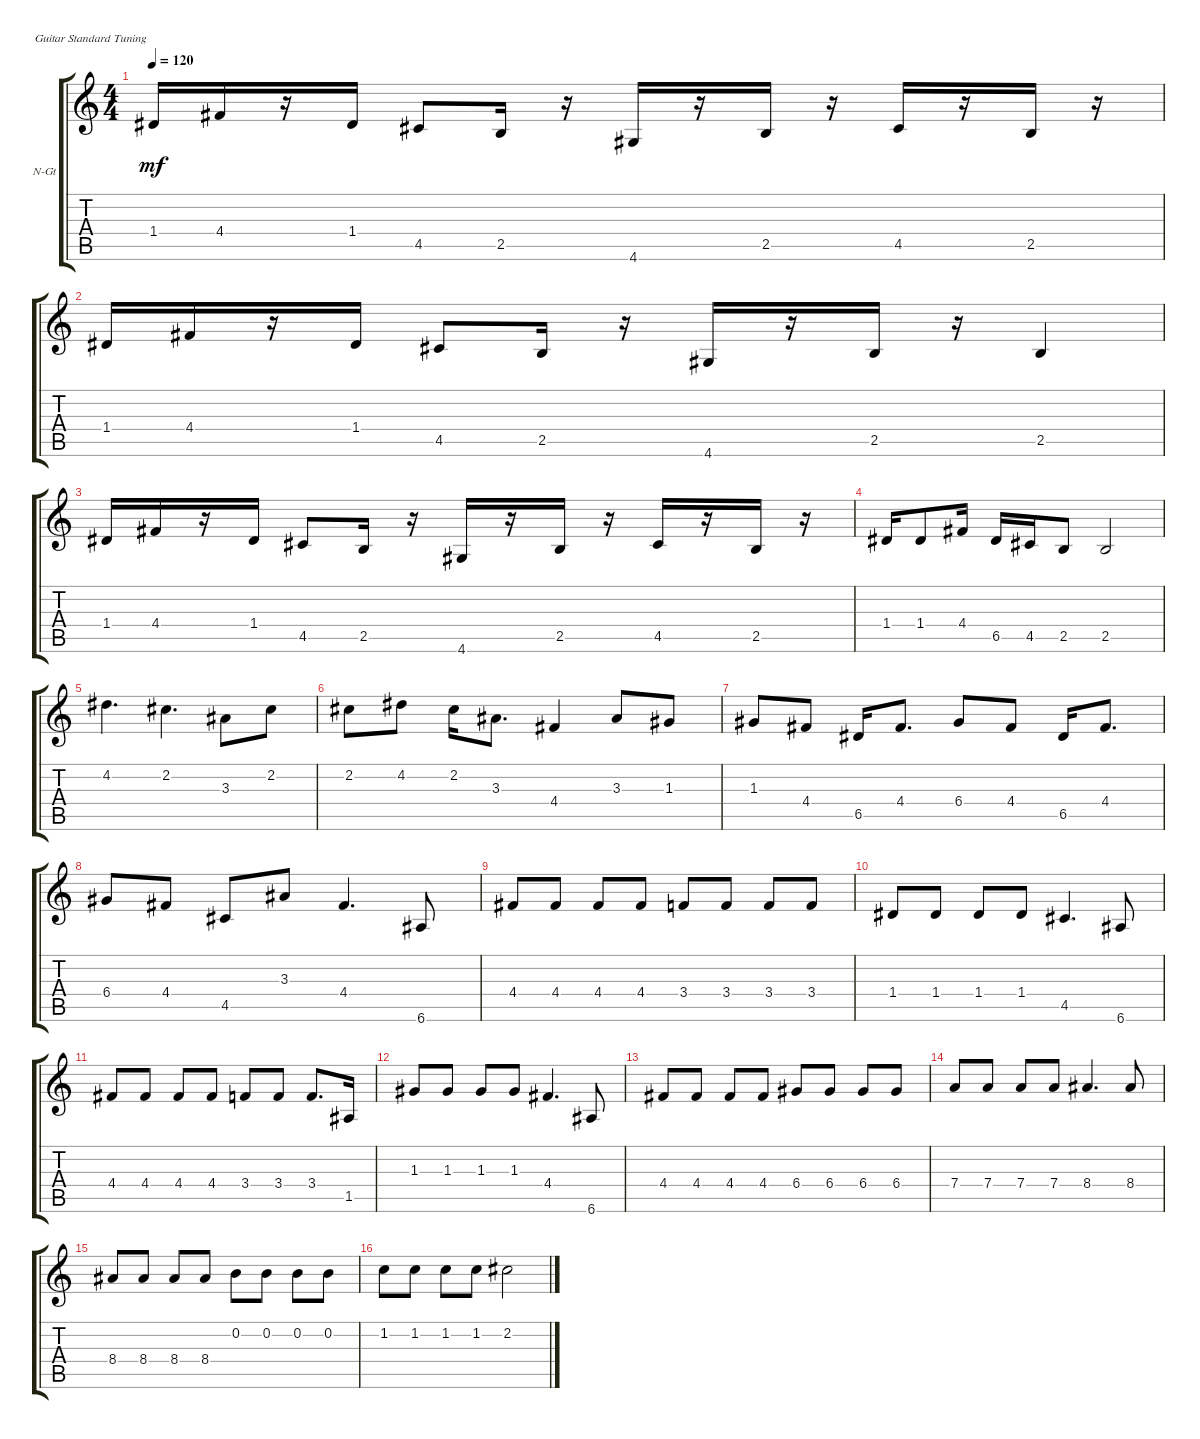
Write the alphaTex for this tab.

\defaultSystemsLayout 4
\bracketExtendMode groupsimilarinstruments
\firstSystemTrackNameOrientation horizontal
\otherSystemsTrackNameOrientation horizontal
\track ("Nylon Guitar" "N-Gt") {instrument acousticguitarnylon}
\staff {score tabs}
\tuning (E4 B3 G3 D3 A2 E2)
\ts (4 4)
\tempo 120
\clef g2
\ks c
1.4.16{dy mf instrument acousticguitarnylon} 4.4.16 r.16 1.4.16 4.5.8 2.5.16 r.16 4.6.16 r.16 2.5.16 r.16 4.5.16 r.16 2.5.16 r.16 |
1.4.16 4.4.16 r.16 1.4.16 4.5.8 2.5.16 r.16 4.6.16 r.16 2.5.16 r.16 2.5.4 |
1.4.16 4.4.16 r.16 1.4.16 4.5.8 2.5.16 r.16 4.6.16 r.16 2.5.16 r.16 4.5.16 r.16 2.5.16 r.16 |
1.4.16 1.4.8 4.4.16 6.5.16 4.5.16 2.5.8 2.5.2 |
4.2.4{d} 2.2.4{d} 3.3.8 2.2.8 |
2.2.8 4.2.8 2.2.16 3.3.8{d} 4.4.4 3.3.8 1.3.8 |
1.3.8 4.4.8 6.5.16 4.4.8{d} 6.4.8 4.4.8 6.5.16 4.4.8{d} |
6.4.8 4.4.8 4.5.8 3.3.8 4.4.4{d} 6.6.8 |
4.4.8 4.4.8 4.4.8 4.4.8 3.4.8 3.4.8 3.4.8 3.4.8 |
1.4.8 1.4.8 1.4.8 1.4.8 4.5.4{d} 6.6.8 |
4.4.8 4.4.8 4.4.8 4.4.8 3.4.8 3.4.8 3.4.8{d} 1.5.16 |
1.3.8 1.3.8 1.3.8 1.3.8 4.4.4{d} 6.6.8 |
4.4.8 4.4.8 4.4.8 4.4.8 6.4.8 6.4.8 6.4.8 6.4.8 |
7.4.8 7.4.8 7.4.8 7.4.8 8.4.4{d} 8.4.8 |
8.4.8 8.4.8 8.4.8 8.4.8 0.2.8 0.2.8 0.2.8 0.2.8 |
1.2.8 1.2.8 1.2.8 1.2.8 2.2.2
